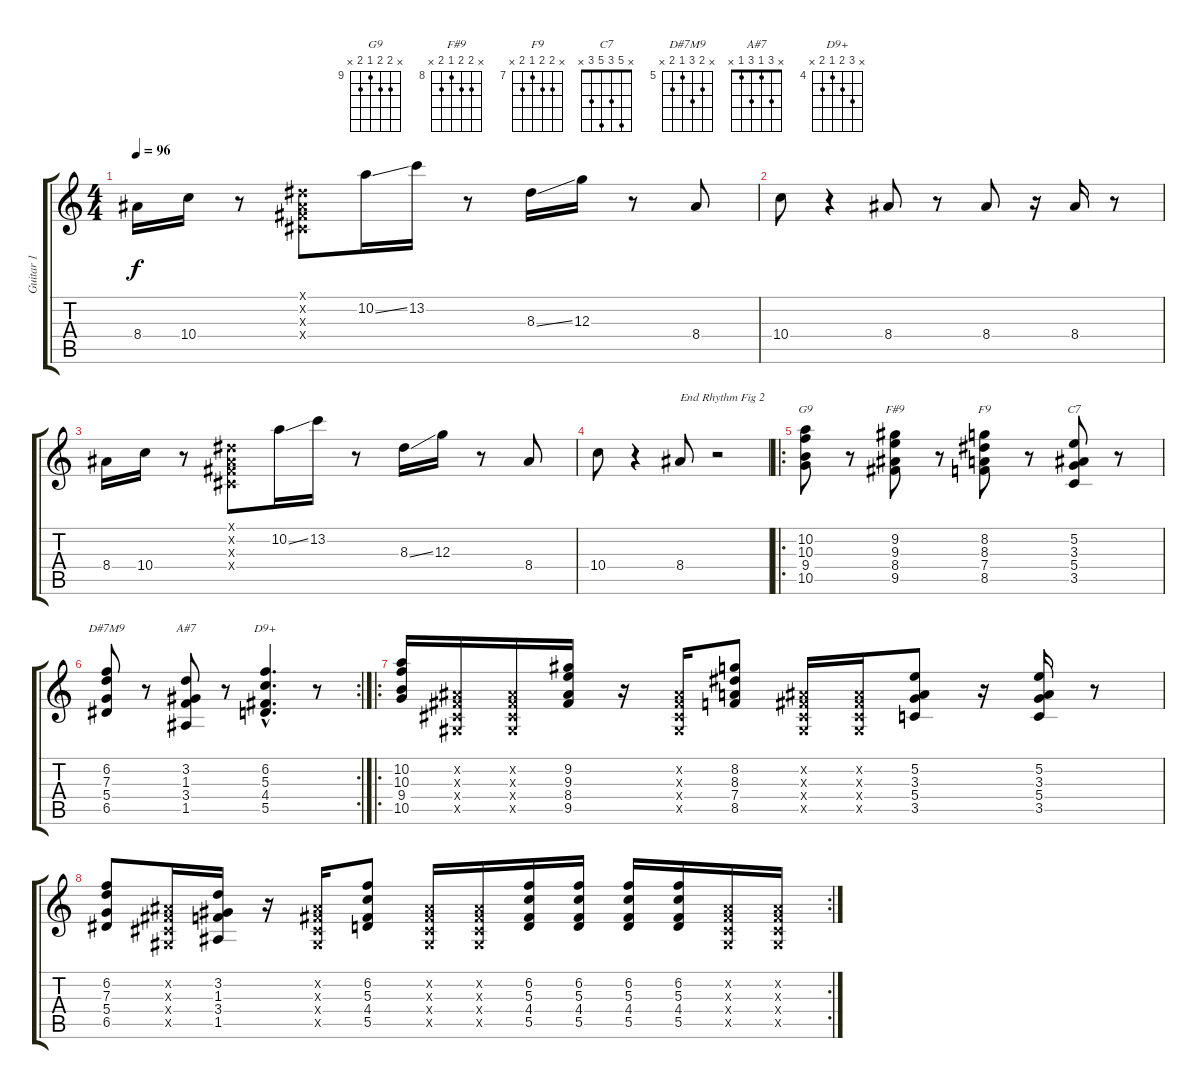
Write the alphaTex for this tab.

\track ("Guitar 1" "Guitar 1") {instrument electricguitarclean}
\staff {score tabs}
\tuning (E4 B3 G3 D3 A2 E2) {hide}
\chord ("G9" x 10 10 9 10 x) {firstfret 9}
\chord ("F#9" x 9 9 8 9 x) {firstfret 8}
\chord ("F9" x 8 8 7 8 x) {firstfret 7}
\chord ("C7" x 5 3 5 3 x)
\chord ("D#7M9" x 6 7 5 6 x) {firstfret 5}
\chord ("A#7" x 3 1 3 1 x)
\chord ("D9+" x 6 5 4 5 x) {firstfret 4}
\ts (4 4)
\tempo 96
\clef g2
\ks c
8.4.16{dy f} 10.4.16 r.8 (-1.1{x} -1.2{x} -1.3{x} -1.4{x}).8 10.2{ss}.16 13.2.16 r.8 8.3{ss}.16 12.3.16 r.8 8.4.8 |
10.4.8 r.4 8.4.8 r.8 8.4.8 r.16 8.4.16 r.8 |
8.4.16 10.4.16 r.8 (-1.1{x} -1.2{x} -1.3{x} -1.4{x}).8 10.2{ss}.16 13.2.16 r.8 8.3{ss}.16 12.3.16 r.8 8.4.8 |
10.4.8 r.4 8.4.8{txt "End Rhythm Fig 2"} r.2 |
\ro
(10.2 10.3 9.4 10.5).8{ch "G9"} r.8 (9.2 9.3 8.4 9.5).8{ch "F#9"} r.8 (8.2 8.3 7.4 8.5).8{ch "F9"} r.8 (5.2 3.3 5.4 3.5).8{ch "C7"} r.8 |
\rc 2
(6.2 7.3 5.4 6.5).8{ch "D#7M9"} r.8 (3.2 1.3 3.4 1.5).8{ch "A#7"} r.8 (6.2{hac} 5.3{hac} 4.4{hac} 5.5{hac}).4{d ch "D9+"} r.8 |
\ro
(10.2 10.3 9.4 10.5).16 (-1.2{x} -1.3{x} -1.4{x} -1.5{x}).16 (-1.2{x} -1.3{x} -1.4{x} -1.5{x}).16 (9.2 9.3 8.4 9.5).16 r.16 (-1.2{x} -1.3{x} -1.4{x} -1.5{x}).16 (8.2 8.3 7.4 8.5).8 (-1.2{x} -1.3{x} -1.4{x} -1.5{x}).16 (-1.2{x} -1.3{x} -1.4{x} -1.5{x}).16 (5.2 3.3 5.4 3.5).8 r.16 (5.2 3.3 5.4 3.5).16 r.8 |
\rc 2
(6.2 7.3 5.4 6.5).8 (-1.2{x} -1.3{x} -1.4{x} -1.5{x}).16 (3.2 1.3 3.4 1.5).16 r.16 (-1.2{x} -1.3{x} -1.4{x} -1.5{x}).16 (6.2 5.3 4.4 5.5).8 (-1.2{x} -1.3{x} -1.4{x} -1.5{x}).16 (-1.2{x} -1.3{x} -1.4{x} -1.5{x}).16 (6.2 5.3 4.4 5.5).16 (6.2 5.3 4.4 5.5).16 (6.2 5.3 4.4 5.5).16 (6.2 5.3 4.4 5.5).16 (-1.2{x} -1.3{x} -1.4{x} -1.5{x}).16 (-1.2{x} -1.3{x} -1.4{x} -1.5{x}).16
